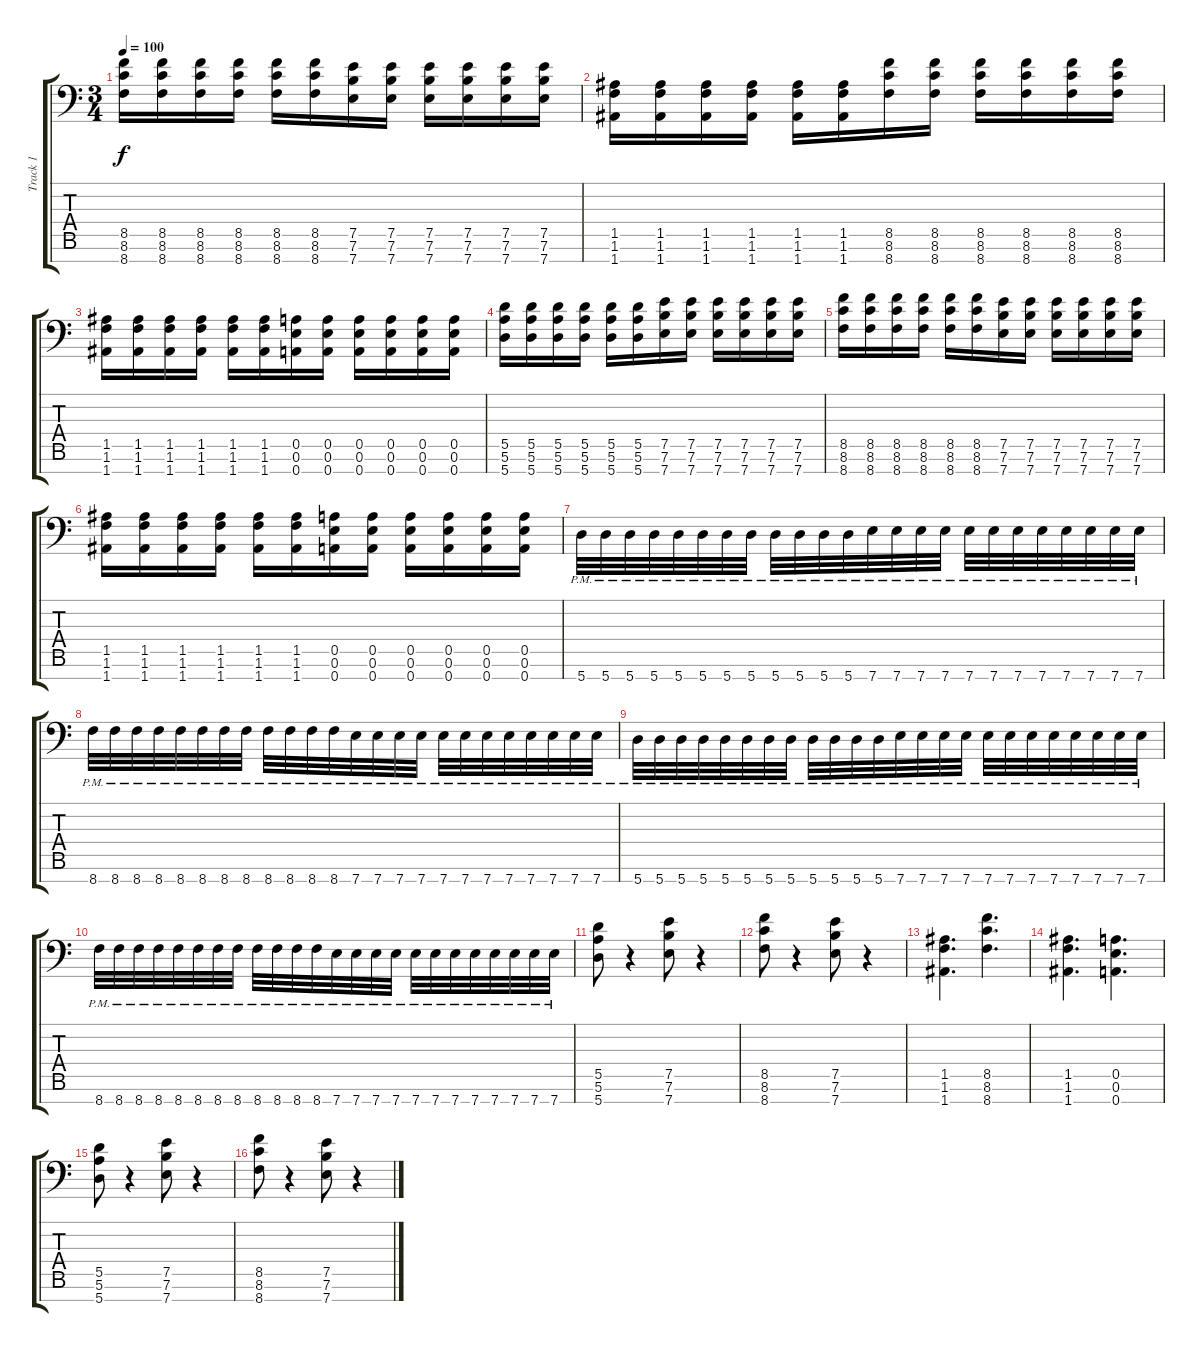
\track ("Track 1" "Track 1") {instrument distortionguitar}
\staff {score tabs}
\tuning (E4 B3 G3 D3 A2 E2 A1) {hide}
\ts (3 4)
\tempo 100
\clef f4
\ks c
(8.5 8.6 8.7).16{dy f} (8.5 8.6 8.7).16 (8.5 8.6 8.7).16 (8.5 8.6 8.7).16 (8.5 8.6 8.7).16 (8.5 8.6 8.7).16 (7.5 7.6 7.7).16 (7.5 7.6 7.7).16 (7.5 7.6 7.7).16 (7.5 7.6 7.7).16 (7.5 7.6 7.7).16 (7.5 7.6 7.7).16 |
(1.5 1.6 1.7).16 (1.5 1.6 1.7).16 (1.5 1.6 1.7).16 (1.5 1.6 1.7).16 (1.5 1.6 1.7).16 (1.5 1.6 1.7).16 (8.5 8.6 8.7).16 (8.5 8.6 8.7).16 (8.5 8.6 8.7).16 (8.5 8.6 8.7).16 (8.5 8.6 8.7).16 (8.5 8.6 8.7).16 |
(1.5 1.6 1.7).16 (1.5 1.6 1.7).16 (1.5 1.6 1.7).16 (1.5 1.6 1.7).16 (1.5 1.6 1.7).16 (1.5 1.6 1.7).16 (0.5 0.6 0.7).16 (0.5 0.6 0.7).16 (0.5 0.6 0.7).16 (0.5 0.6 0.7).16 (0.5 0.6 0.7).16 (0.5 0.6 0.7).16 |
(5.5 5.6 5.7).16 (5.5 5.6 5.7).16 (5.5 5.6 5.7).16 (5.5 5.6 5.7).16 (5.5 5.6 5.7).16 (5.5 5.6 5.7).16 (7.5 7.6 7.7).16 (7.5 7.6 7.7).16 (7.5 7.6 7.7).16 (7.5 7.6 7.7).16 (7.5 7.6 7.7).16 (7.5 7.6 7.7).16 |
(8.5 8.6 8.7).16 (8.5 8.6 8.7).16 (8.5 8.6 8.7).16 (8.5 8.6 8.7).16 (8.5 8.6 8.7).16 (8.5 8.6 8.7).16 (7.5 7.6 7.7).16 (7.5 7.6 7.7).16 (7.5 7.6 7.7).16 (7.5 7.6 7.7).16 (7.5 7.6 7.7).16 (7.5 7.6 7.7).16 |
(1.5 1.6 1.7).16 (1.5 1.6 1.7).16 (1.5 1.6 1.7).16 (1.5 1.6 1.7).16 (1.5 1.6 1.7).16 (1.5 1.6 1.7).16 (0.5 0.6 0.7).16 (0.5 0.6 0.7).16 (0.5 0.6 0.7).16 (0.5 0.6 0.7).16 (0.5 0.6 0.7).16 (0.5 0.6 0.7).16 |
5.7{pm}.32 5.7{pm}.32 5.7{pm}.32 5.7{pm}.32 5.7{pm}.32 5.7{pm}.32 5.7{pm}.32 5.7{pm}.32 5.7{pm}.32 5.7{pm}.32 5.7{pm}.32 5.7{pm}.32 7.7{pm}.32 7.7{pm}.32 7.7{pm}.32 7.7{pm}.32 7.7{pm}.32 7.7{pm}.32 7.7{pm}.32 7.7{pm}.32 7.7{pm}.32 7.7{pm}.32 7.7{pm}.32 7.7{pm}.32 |
8.7{pm}.32 8.7{pm}.32 8.7{pm}.32 8.7{pm}.32 8.7{pm}.32 8.7{pm}.32 8.7{pm}.32 8.7{pm}.32 8.7{pm}.32 8.7{pm}.32 8.7{pm}.32 8.7{pm}.32 7.7{pm}.32 7.7{pm}.32 7.7{pm}.32 7.7{pm}.32 7.7{pm}.32 7.7{pm}.32 7.7{pm}.32 7.7{pm}.32 7.7{pm}.32 7.7{pm}.32 7.7{pm}.32 7.7{pm}.32 |
5.7{pm}.32 5.7{pm}.32 5.7{pm}.32 5.7{pm}.32 5.7{pm}.32 5.7{pm}.32 5.7{pm}.32 5.7{pm}.32 5.7{pm}.32 5.7{pm}.32 5.7{pm}.32 5.7{pm}.32 7.7{pm}.32 7.7{pm}.32 7.7{pm}.32 7.7{pm}.32 7.7{pm}.32 7.7{pm}.32 7.7{pm}.32 7.7{pm}.32 7.7{pm}.32 7.7{pm}.32 7.7{pm}.32 7.7{pm}.32 |
8.7{pm}.32 8.7{pm}.32 8.7{pm}.32 8.7{pm}.32 8.7{pm}.32 8.7{pm}.32 8.7{pm}.32 8.7{pm}.32 8.7{pm}.32 8.7{pm}.32 8.7{pm}.32 8.7{pm}.32 7.7{pm}.32 7.7{pm}.32 7.7{pm}.32 7.7{pm}.32 7.7{pm}.32 7.7{pm}.32 7.7{pm}.32 7.7{pm}.32 7.7{pm}.32 7.7{pm}.32 7.7{pm}.32 7.7{pm}.32 |
(5.5 5.6 5.7).8 r.4 (7.5 7.6 7.7).8 r.4 |
(8.5 8.6 8.7).8 r.4 (7.5 7.6 7.7).8 r.4 |
(1.5 1.6 1.7).4{d} (8.5 8.6 8.7).4{d} |
(1.5 1.6 1.7).4{d} (0.5 0.6 0.7).4{d} |
(5.5 5.6 5.7).8 r.4 (7.5 7.6 7.7).8 r.4 |
(8.5 8.6 8.7).8 r.4 (7.5 7.6 7.7).8 r.4
